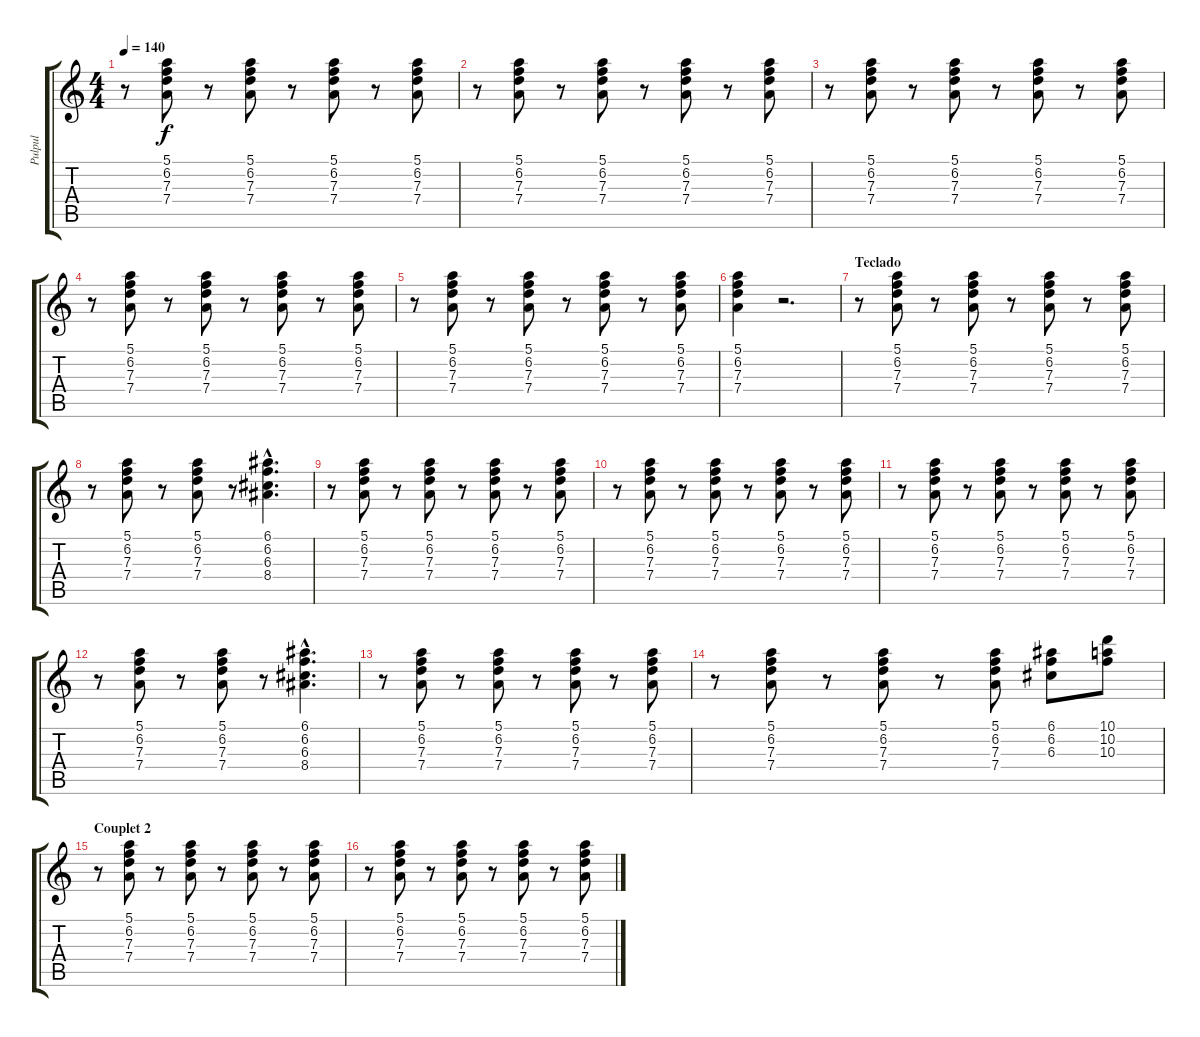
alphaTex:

\track ("Pulpul" "Pulpul") {instrument electricguitarclean}
\staff {score tabs}
\tuning (E4 B3 G3 D3 A2 E2) {hide}
\ts (4 4)
\tempo 140
\clef g2
\ks c
r.8{dy f} (5.1 6.2 7.3 7.4).8 r.8 (5.1 6.2 7.3 7.4).8 r.8 (5.1 6.2 7.3 7.4).8 r.8 (5.1 6.2 7.3 7.4).8 |
r.8 (5.1 6.2 7.3 7.4).8 r.8 (5.1 6.2 7.3 7.4).8 r.8 (5.1 6.2 7.3 7.4).8 r.8 (5.1 6.2 7.3 7.4).8 |
r.8 (5.1 6.2 7.3 7.4).8 r.8 (5.1 6.2 7.3 7.4).8 r.8 (5.1 6.2 7.3 7.4).8 r.8 (5.1 6.2 7.3 7.4).8 |
r.8 (5.1 6.2 7.3 7.4).8 r.8 (5.1 6.2 7.3 7.4).8 r.8 (5.1 6.2 7.3 7.4).8 r.8 (5.1 6.2 7.3 7.4).8 |
r.8 (5.1 6.2 7.3 7.4).8 r.8 (5.1 6.2 7.3 7.4).8 r.8 (5.1 6.2 7.3 7.4).8 r.8 (5.1 6.2 7.3 7.4).8 |
(5.1 6.2 7.3 7.4).4 r.2{d} |
\section ("" "Teclado")
r.8 (5.1 6.2 7.3 7.4).8 r.8 (5.1 6.2 7.3 7.4).8 r.8 (5.1 6.2 7.3 7.4).8 r.8 (5.1 6.2 7.3 7.4).8 |
r.8 (5.1 6.2 7.3 7.4).8 r.8 (5.1 6.2 7.3 7.4).8 r.8 (6.1{hac} 6.2{hac} 6.3{hac} 8.4{hac}).4{d} |
r.8 (5.1 6.2 7.3 7.4).8 r.8 (5.1 6.2 7.3 7.4).8 r.8 (5.1 6.2 7.3 7.4).8 r.8 (5.1 6.2 7.3 7.4).8 |
r.8 (5.1 6.2 7.3 7.4).8 r.8 (5.1 6.2 7.3 7.4).8 r.8 (5.1 6.2 7.3 7.4).8 r.8 (5.1 6.2 7.3 7.4).8 |
r.8 (5.1 6.2 7.3 7.4).8 r.8 (5.1 6.2 7.3 7.4).8 r.8 (5.1 6.2 7.3 7.4).8 r.8 (5.1 6.2 7.3 7.4).8 |
r.8 (5.1 6.2 7.3 7.4).8 r.8 (5.1 6.2 7.3 7.4).8 r.8 (6.1{hac} 6.2{hac} 6.3{hac} 8.4{hac}).4{d} |
r.8 (5.1 6.2 7.3 7.4).8 r.8 (5.1 6.2 7.3 7.4).8 r.8 (5.1 6.2 7.3 7.4).8 r.8 (5.1 6.2 7.3 7.4).8 |
r.8 (5.1 6.2 7.3 7.4).8 r.8 (5.1 6.2 7.3 7.4).8 r.8 (5.1 6.2 7.3 7.4).8 (6.1 6.2 6.3).8 (10.1 10.2 10.3).8 |
\section ("" "Couplet 2")
r.8 (5.1 6.2 7.3 7.4).8 r.8 (5.1 6.2 7.3 7.4).8 r.8 (5.1 6.2 7.3 7.4).8 r.8 (5.1 6.2 7.3 7.4).8 |
r.8 (5.1 6.2 7.3 7.4).8 r.8 (5.1 6.2 7.3 7.4).8 r.8 (5.1 6.2 7.3 7.4).8 r.8 (5.1 6.2 7.3 7.4).8
